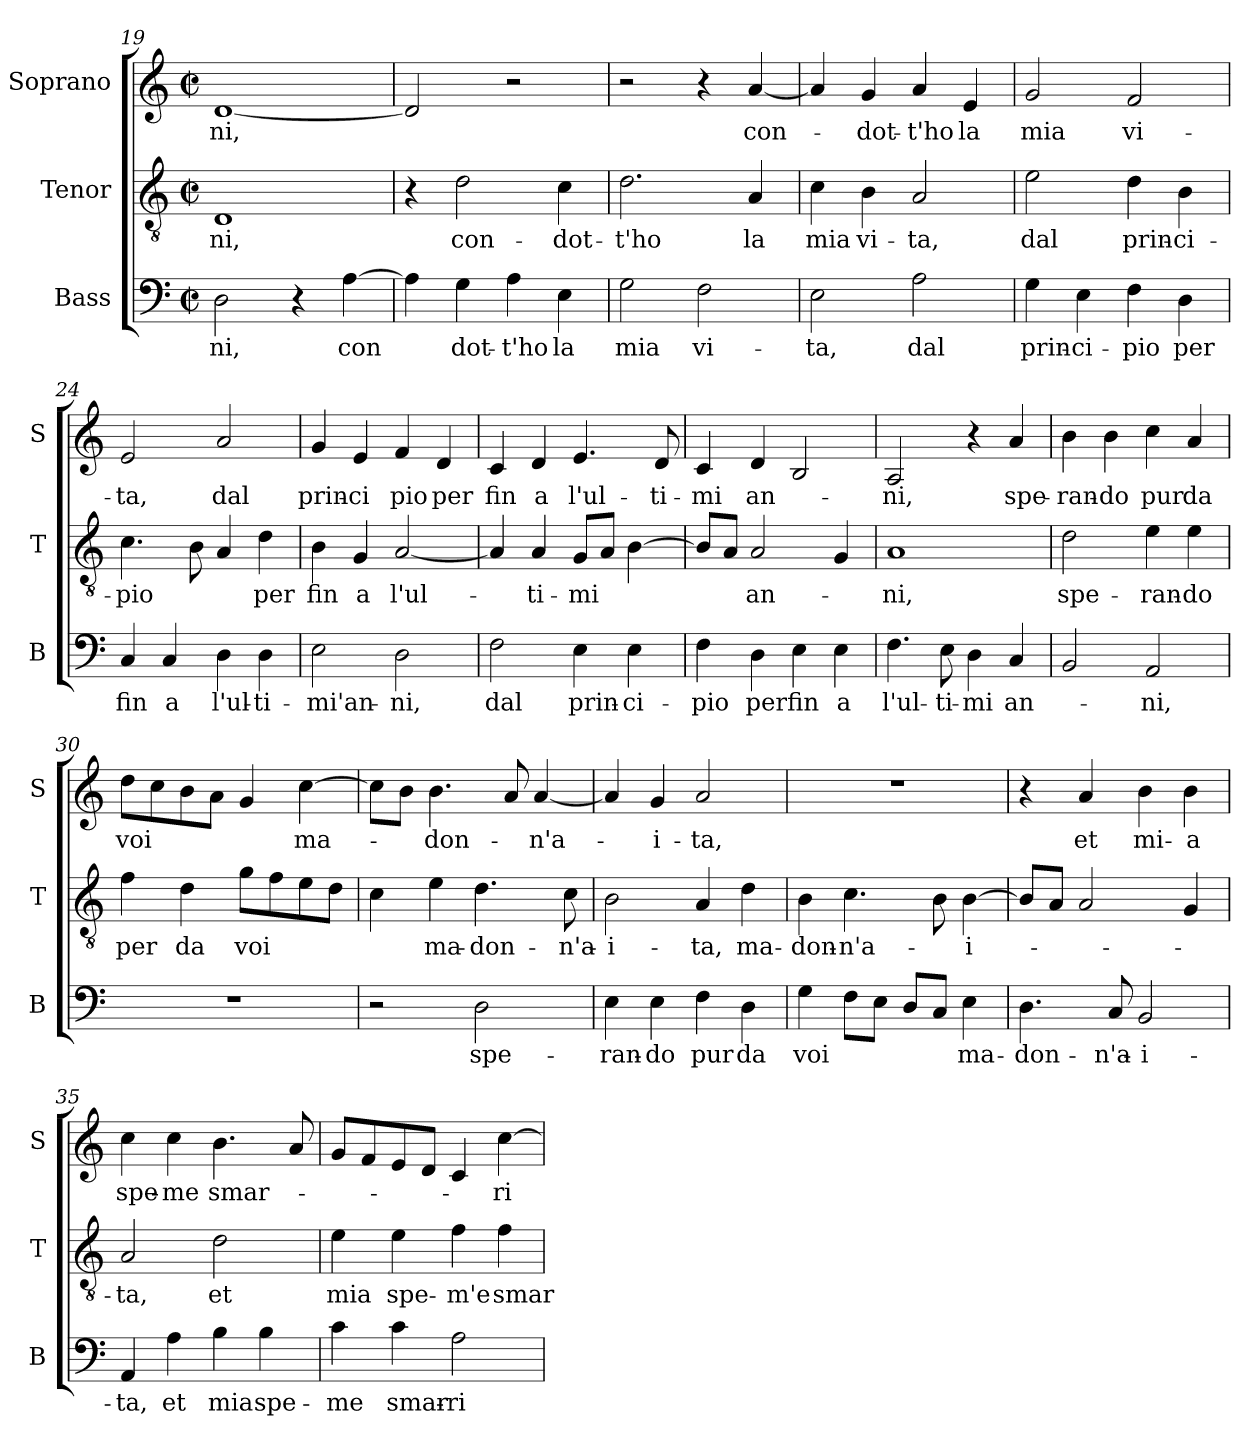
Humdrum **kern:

**kern	**text	**kern	**text	**kern	**text
*part3	*part3	*part2	*part2	*part1	*part1
*staff3	*staff3	*staff2	*staff2	*staff1	*staff1
*I"Bass	*	*I"Tenor	*	*I"Soprano	*
*I'B	*	*I'T	*	*I'S	*
*clefF4	*	*clefGv2	*	*clefG2	*
*k[]	*	*k[]	*	*k[]	*
*C:	*	*C:	*	*C:	*
*M2/2	*	*M2/2	*	*M2/2	*
*met(c|)	*	*met(c|)	*	*met(c|)	*
=19	=19	=19	=19	=19	=19
!	!LO:LY:b	!	!LO:LY:b	!	!LO:LY:b
2D\	-ni,	1D	-ni,	[1d	-ni,
4r	.	.	.	.	.
!	!LO:LY:b	!	!	!	!
[4A\	con	.	.	.	.
=20	=20	=20	=20	=20	=20
4A\]	.	4r	.	2d/]	.
!	!LO:LY:b	!	!LO:LY:b	!	!
4G\	dot-	2d\	con-	.	.
!	!LO:LY:b	!	!	!	!
4A\	-t'ho	.	.	2r	.
!	!LO:LY:b	!	!LO:LY:b	!	!
4E\	la	4c\	-dot-	.	.
=21	=21	=21	=21	=21	=21
!	!LO:LY:b	!	!LO:LY:b	!	!
2G\	mia	2.d\	-t'ho	2r	.
!	!LO:LY:b	!	!	!	!
2F\	vi-	.	.	4r	.
!	!	!	!LO:LY:b	!	!LO:LY:b
.	.	4A/	la	[4a/	con-
=22	=22	=22	=22	=22	=22
!	!LO:LY:b	!	!LO:LY:b	!	!
2E\	-ta,	4c\	mia	4a/]	.
!	!	!	!LO:LY:b	!	!LO:LY:b
.	.	4B\	vi-	4g/	-dot-
!	!LO:LY:b	!	!LO:LY:b	!	!LO:LY:b
2A\	dal	2A/	-ta,	4a/	-t'ho
!	!	!	!	!	!LO:LY:b
.	.	.	.	4e/	la
=23	=23	=23	=23	=23	=23
!	!LO:LY:b	!	!LO:LY:b	!	!LO:LY:b
4G\	prin-	2e\	dal	2g/	mia
!	!LO:LY:b	!	!	!	!
4E\	-ci-	.	.	.	.
!	!LO:LY:b	!	!LO:LY:b	!	!LO:LY:b
4F\	-pio	4d\	prin-	2f/	vi-
!	!LO:LY:b	!	!LO:LY:b	!	!
4D\	per	4B\	-ci-	.	.
!!LO:LB:g=z
=24	=24	=24	=24	=24	=24
!	!LO:LY:b	!	!LO:LY:b	!	!LO:LY:b
4C/	fin	4.c\	-pio	2e/	-ta,
!	!LO:LY:b	!	!	!	!
4C/	a	.	.	.	.
.	.	8B\	.	.	.
!	!LO:LY:b	!	!	!	!LO:LY:b
4D\	l'ul-	4A/	.	2a/	dal
!	!LO:LY:b	!	!LO:LY:b	!	!
4D\	-ti-	4d\	per	.	.
=25	=25	=25	=25	=25	=25
!	!LO:LY:b	!	!LO:LY:b	!	!LO:LY:b
2E\	-mi'an-	4B\	fin	4g/	prin-
!	!	!	!LO:LY:b	!	!LO:LY:b
.	.	4G/	a	4e/	-ci
!	!LO:LY:b	!	!LO:LY:b	!	!LO:LY:b
2D\	-ni,	[2A/	l'ul-	4f/	pio
!	!	!	!	!	!LO:LY:b
.	.	.	.	4d/	per
=26	=26	=26	=26	=26	=26
!	!LO:LY:b	!	!	!	!LO:LY:b
2F\	dal	4A/]	.	4c/	fin
!	!	!	!LO:LY:b	!	!LO:LY:b
.	.	4A/	-ti-	4d/	a
!	!LO:LY:b	!	!LO:LY:b	!	!LO:LY:b
4E\	prin-	8G/L	-mi	4.e/	l'ul-
.	.	8A/J	.	.	.
!	!LO:LY:b	!	!	!	!
4E\	-ci-	[4B\	.	.	.
!	!	!	!	!	!LO:LY:b
.	.	.	.	8d/	-ti-
=27	=27	=27	=27	=27	=27
!	!LO:LY:b	!	!	!	!LO:LY:b
4F\	-pio	8B/L]	.	4c/	-mi
.	.	8A/J	.	.	.
!	!LO:LY:b	!	!LO:LY:b	!	!LO:LY:b
4D\	per	2A/	an-	4d/	an-
!	!LO:LY:b	!	!	!	!
4E\	fin	.	.	2B/	.
!	!LO:LY:b	!	!	!	!
4E\	a	4G/	.	.	.
=28	=28	=28	=28	=28	=28
!	!LO:LY:b	!	!LO:LY:b	!	!LO:LY:b
4.F\	l'ul-	1A	-ni,	2A/	-ni,
!	!LO:LY:b	!	!	!	!
8E\	-ti-	.	.	.	.
!	!LO:LY:b	!	!	!	!
4D\	-mi	.	.	4r	.
!	!LO:LY:b	!	!	!	!LO:LY:b
4C/	an-	.	.	4a/	spe-
!!LO:LB:g=z
=29	=29	=29	=29	=29	=29
!	!	!	!LO:LY:b	!	!LO:LY:b
2BB/	.	2d\	spe-	4b\	-ran-
!	!	!	!	!	!LO:LY:b
.	.	.	.	4b\	-do
!	!LO:LY:b	!	!LO:LY:b	!	!LO:LY:b
2AA/	-ni,	4e\	-ran-	4cc\	pur
!	!	!	!LO:LY:b	!	!LO:LY:b
.	.	4e\	-do	4a/	da
=30	=30	=30	=30	=30	=30
!	!	!	!LO:LY:b	!	!LO:LY:b
1r	.	4f\	per	8dd\L	voi
.	.	.	.	8cc\	.
!	!	!	!LO:LY:b	!	!
.	.	4d\	da	8b\	.
.	.	.	.	8a\J	.
!	!	!	!LO:LY:b	!	!
.	.	8g\L	voi	4g/	.
.	.	8f\	.	.	.
!	!	!	!	!	!LO:LY:b
.	.	8e\	.	[4cc\	ma-
.	.	8d\J	.	.	.
=31	=31	=31	=31	=31	=31
2r	.	4c\	.	8cc\L]	.
.	.	.	.	8b\J	.
!	!	!	!LO:LY:b	!	!LO:LY:b
.	.	4e\	ma-	4.b\	-don-
!	!LO:LY:b	!	!LO:LY:b	!	!
2D\	spe-	4.d\	-don-	.	.
.	.	.	.	8a/	.
!	!	!	!	!	!LO:LY:b
.	.	.	.	[4a/	-n'a-
!	!	!	!LO:LY:b	!	!
.	.	8c\	-n'a-	.	.
=32	=32	=32	=32	=32	=32
!	!LO:LY:b	!	!LO:LY:b	!	!
4E\	-ran-	2B\	-i-	4a/]	.
!	!LO:LY:b	!	!	!	!LO:LY:b
4E\	-do	.	.	4g/	-i-
!	!LO:LY:b	!	!LO:LY:b	!	!LO:LY:b
4F\	pur	4A/	-ta,	2a/	-ta,
!	!LO:LY:b	!	!LO:LY:b	!	!
4D\	da	4d\	ma-	.	.
=33	=33	=33	=33	=33	=33
!	!LO:LY:b	!	!LO:LY:b	!	!
4G\	voi	4B\	-don-	1r	.
!	!	!	!LO:LY:b	!	!
8F\L	.	4.c\	-n'a-	.	.
8E\J	.	.	.	.	.
8D/L	.	.	.	.	.
8C/J	.	8B\	.	.	.
!	!LO:LY:b	!	!LO:LY:b	!	!
4E\	ma-	[4B\	-i-	.	.
!!LO:LB:g=z
=34	=34	=34	=34	=34	=34
!	!LO:LY:b	!	!	!	!
4.D\	-don-	8B/L]	.	4r	.
.	.	8A/J	.	.	.
!	!	!	!	!	!LO:LY:b
.	.	2A/	.	4a/	et
!	!LO:LY:b	!	!	!	!
8C/	-n'a-	.	.	.	.
!	!LO:LY:b	!	!	!	!LO:LY:b
2BB/	-i-	.	.	4b\	mi-
!	!	!	!	!	!LO:LY:b
.	.	4G/	.	4b\	-a
=35	=35	=35	=35	=35	=35
!	!LO:LY:b	!	!LO:LY:b	!	!LO:LY:b
4AA/	-ta,	2A/	-ta,	4cc\	spe-
!	!LO:LY:b	!	!	!	!LO:LY:b
4A\	et	.	.	4cc\	-me
!	!LO:LY:b	!	!LO:LY:b	!	!LO:LY:b
4B\	mia	2d\	et	4.b\	smar-
!	!LO:LY:b	!	!	!	!
4B\	spe-	.	.	.	.
.	.	.	.	8a/	.
=36	=36	=36	=36	=36	=36
!	!LO:LY:b	!	!LO:LY:b	!	!
4c\	-me	4e\	mia	8g/L	.
.	.	.	.	8f/	.
!	!LO:LY:b	!	!LO:LY:b	!	!
4c\	smar-	4e\	spe-	8e/	.
.	.	.	.	8d/J	.
!	!LO:LY:b	!	!LO:LY:b	!	!
2A\	-ri-	4f\	-m'e	4c/	.
!	!	!	!LO:LY:b	!	!LO:LY:b
.	.	4f\	smar-	[4cc\	-ri-
=	=	=	=	=	=
*-	*-	*-	*-	*-	*-
